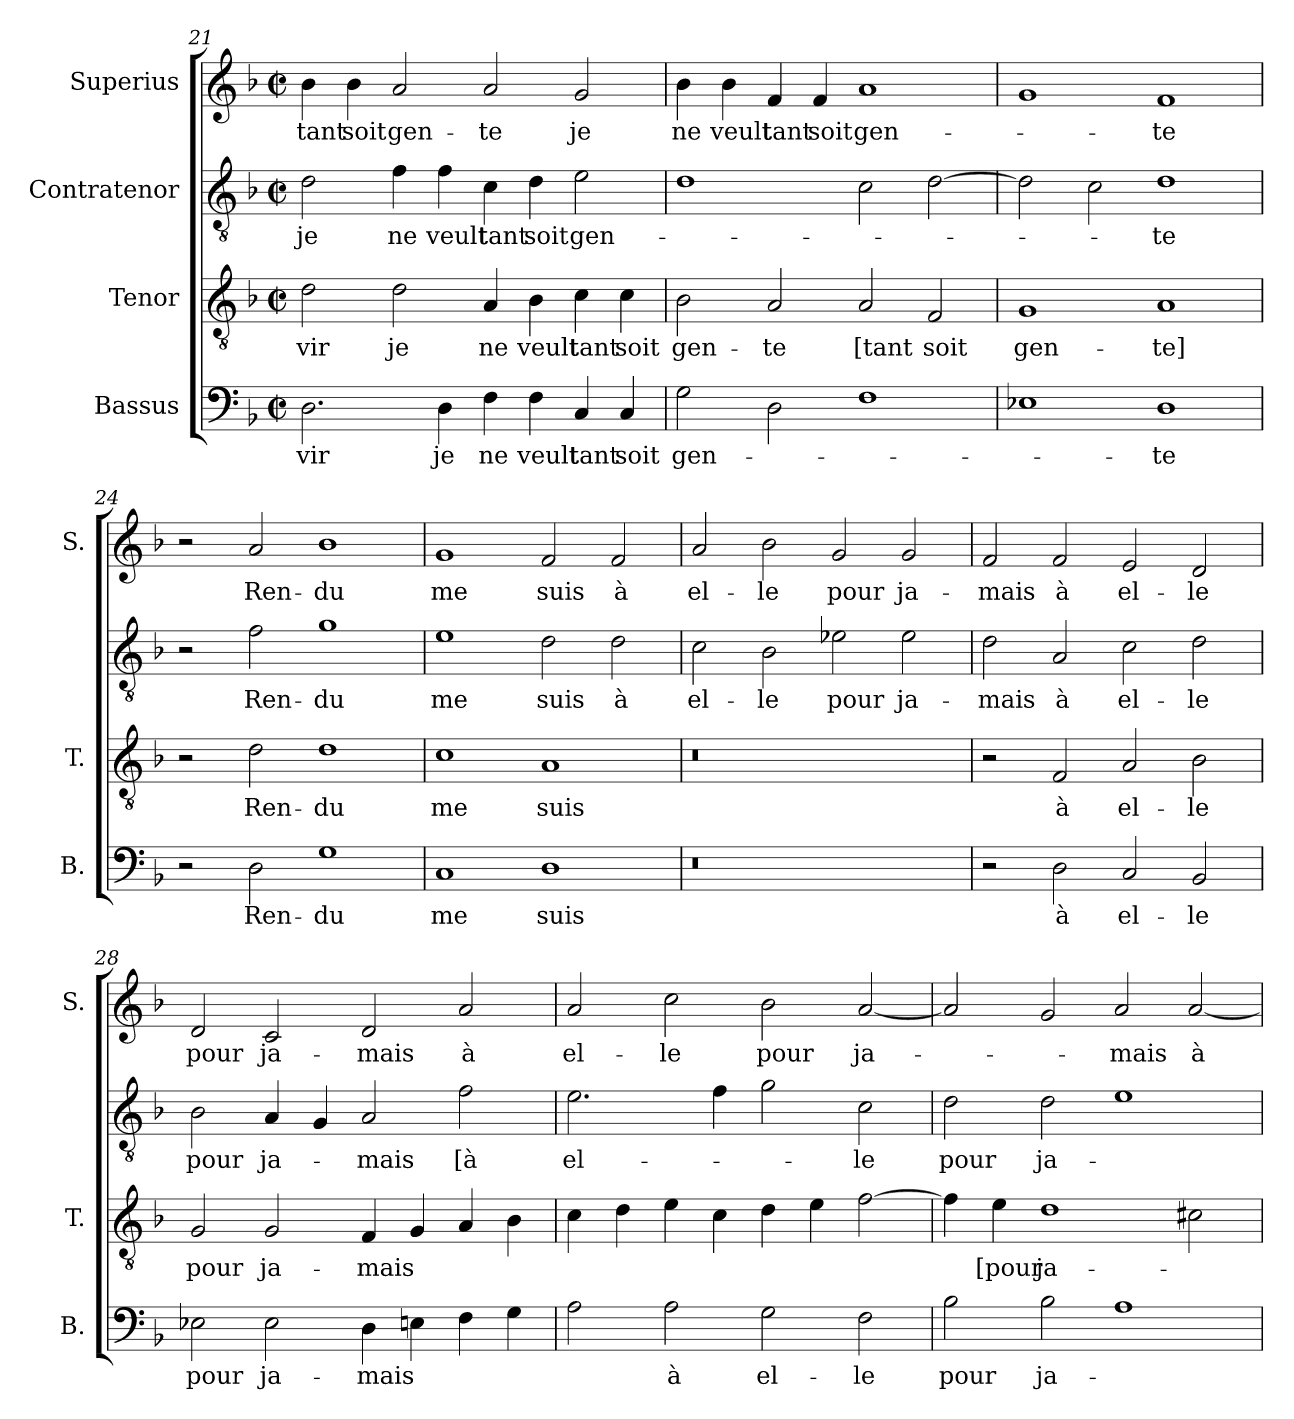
**kern	**text	**kern	**text	**kern	**text	**kern	**text
*part4	*part4	*part3	*part3	*part2	*part2	*part1	*part1
*staff4	*staff4	*staff3	*staff3	*staff2	*staff2	*staff1	*staff1
*I"Bassus	*	*I"Tenor	*	*I"Contratenor	*	*I"Superius	*
*I'B.	*	*I'T.	*	*	*	*I'S.	*
!!LO:LB:g=z
*clefF4	*	*clefGv2	*	*clefGv2	*	*clefG2	*
*k[b-]	*	*k[b-]	*	*k[b-]	*	*k[b-]	*
*F:	*	*F:	*	*F:	*	*F:	*
*M2/2	*	*M2/2	*	*M2/2	*	*M2/2	*
*met(c|)	*	*met(c|)	*	*met(c|)	*	*met(c|)	*
=21	=21	=21	=21	=21	=21	=21	=21
2.D\	-vir	2d\	-vir	2d\	je	4b-\	tant
.	.	.	.	.	.	4b-\	soit
.	.	2d\	je	4f\	ne	2a/	gen-
4D\	je	.	.	4f\	veult	.	.
4F\	ne	4A/	ne	4c\	tant	2a/	-te
4F\	veult	4B-\	veult	4d\	soit	.	.
4C/	tant	4c\	tant	2e\	gen-	2g/	je
4C/	soit	4c\	soit	.	.	.	.
=22	=22	=22	=22	=22	=22	=22	=22
2G\	gen-	2B-\	gen-	1d\	.	4b-\	ne
.	.	.	.	.	.	4b-\	veult
2D\	.	2A/	-te	.	.	4f/	tant
.	.	.	.	.	.	4f/	soit
1F\	.	2A/	[tant	2c\	.	1a/	gen-
.	.	2F/	soit	[2d\	.	.	.
=23	=23	=23	=23	=23	=23	=23	=23
1E-X\	.	1G/	gen-	2d\]	.	1g/	.
.	.	.	.	2c\	.	.	.
1D\	-te	1A/	-te]	1d\	-te	1f/	-te
=24	=24	=24	=24	=24	=24	=24	=24
2r	.	2r	.	2r	.	2r	.
2D\	Ren-	2d\	Ren-	2f\	Ren-	2a/	Ren-
1G\	-du	1d\	-du	1g\	-du	1b-\	-du
=25	=25	=25	=25	=25	=25	=25	=25
1C/	me	1c\	me	1e\	me	1g/	me
1D\	suis	1A/	suis	2d\	suis	2f/	suis
.	.	.	.	2d\	à	2f/	à
!!LO:LB:g=z
=26	=26	=26	=26	=26	=26	=26	=26
!LO:N:vis=0	!	!LO:N:vis=0	!	!	!	!	!
1r	.	1r	.	2c\	el-	2a/	el-
.	.	.	.	2B-\	-le	2b-\	-le
1ryy	.	1ryy	.	2e-X\	pour	2g/	pour
.	.	.	.	2e-\	ja-	2g/	ja-
=27	=27	=27	=27	=27	=27	=27	=27
2r	.	2r	.	2d\	-mais	2f/	-mais
2D\	à	2F/	à	2A/	à	2f/	à
2C/	el-	2A/	el-	2c\	el-	2e/	el-
2BB-/	-le	2B-\	-le	2d\	-le	2d/	-le
=28	=28	=28	=28	=28	=28	=28	=28
2E-X\	pour	2G/	pour	2B-\	pour	2d/	pour
2E-\	ja-	2G/	ja-	4A/	ja-	2c/	ja-
.	.	.	.	4G/	.	.	.
4D\	-mais	4F/	-mais	2A/	-mais	2d/	-mais
4En\	.	4G/	.	.	.	.	.
4F\	.	4A/	.	2f\	[à	2a/	à
4G\	.	4B-\	.	.	.	.	.
=29	=29	=29	=29	=29	=29	=29	=29
2A\	.	4c\	.	2.e\	el-	2a/	el-
.	.	4d\	.	.	.	.	.
2A\	à	4e\	.	.	.	2cc\	-le
.	.	4c\	.	4f\	.	.	.
2G\	el-	4d\	.	2g\	.	2b-\	pour
.	.	4e\	.	.	.	.	.
2F\	-le	[2f\	.	2c\	-le	[2a/	ja-
=30	=30	=30	=30	=30	=30	=30	=30
2B-\	pour	4f\]	.	2d\	pour	2a/]	.
.	.	4e\	[pour	.	.	.	.
2B-\	ja-	1d\	ja-	2d\	ja-	2g/	.
1A\	.	.	.	1e\	.	2a/	-mais
.	.	2c#X\	.	.	.	[2a/	à
=	=	=	=	=	=	=	=
*-	*-	*-	*-	*-	*-	*-	*-
